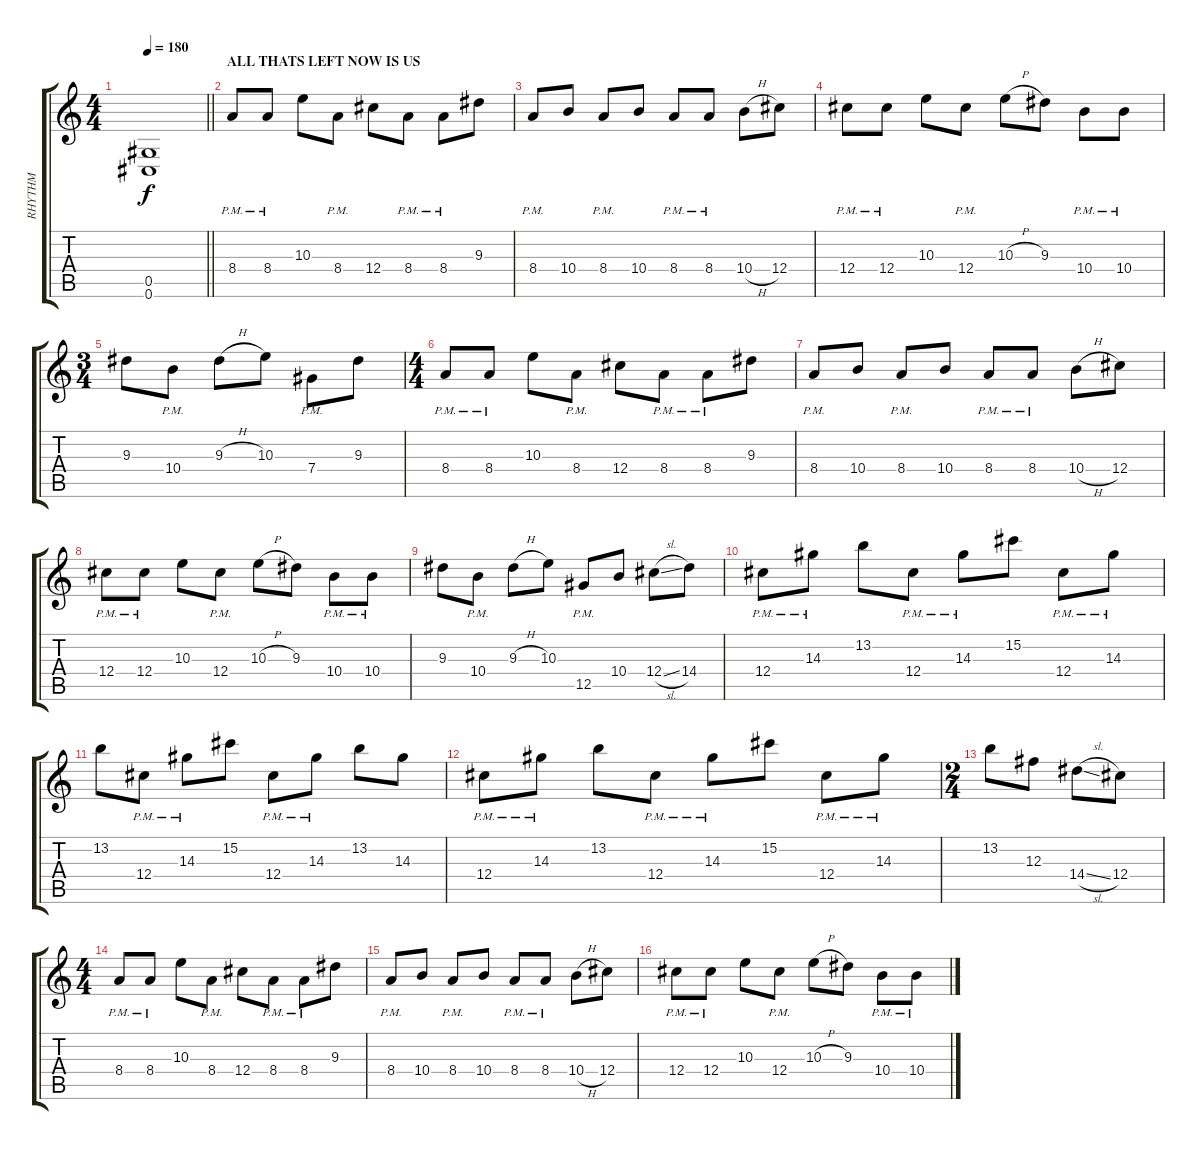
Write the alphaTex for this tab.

\track ("RHYTHM" "RHYTHM") {instrument distortionguitar}
\staff {score tabs}
\tuning (Eb4 Bb3 Gb3 Db3 Ab2 Db2) {hide}
\ts (4 4)
\tempo 180
\clef g2
\barLineRight lightlight
\ks c
(0.5{t} 0.6{t}).1{dy f} |
\section ("" "ALL THATS LEFT NOW IS US")
8.4{pm}.8{balance 13 instrument electricguitarclean} 8.4{pm}.8 10.3.8 8.4{pm}.8 12.4.8 8.4{pm}.8 8.4{pm}.8 9.3.8 |
8.4{pm}.8 10.4.8 8.4{pm}.8 10.4.8 8.4{pm}.8 8.4{pm}.8 10.4{h}.8 12.4.8 |
12.4{pm}.8 12.4{pm}.8 10.3.8 12.4{pm}.8 10.3{h}.8 9.3.8 10.4{pm}.8 10.4{pm}.8 |
\ts (3 4)
9.3.8 10.4{pm}.8 9.3{h}.8 10.3.8 7.4{pm}.8 9.3.8 |
\ts (4 4)
8.4{pm}.8 8.4{pm}.8 10.3.8 8.4{pm}.8 12.4.8 8.4{pm}.8 8.4{pm}.8 9.3.8 |
8.4{pm}.8 10.4.8 8.4{pm}.8 10.4.8 8.4{pm}.8 8.4{pm}.8 10.4{h}.8 12.4.8 |
12.4{pm}.8 12.4{pm}.8 10.3.8 12.4{pm}.8 10.3{h}.8 9.3.8 10.4{pm}.8 10.4{pm}.8 |
9.3.8 10.4{pm}.8 9.3{h}.8 10.3.8 12.5{pm}.8 10.4.8 12.4{sl}.8 14.4.8 |
12.4{pm}.8 14.3{pm}.8 13.2.8 12.4{pm}.8 14.3{pm}.8 15.2.8 12.4{pm}.8 14.3{pm}.8 |
13.2.8 12.4{pm}.8 14.3{pm}.8 15.2.8 12.4{pm}.8 14.3{pm}.8 13.2.8 14.3.8 |
12.4{pm}.8 14.3{pm}.8 13.2.8 12.4{pm}.8 14.3{pm}.8 15.2.8 12.4{pm}.8 14.3{pm}.8 |
\ts (2 4)
13.2.8 12.3.8 14.4{sl}.8 12.4.8 |
\ts (4 4)
8.4{pm}.8 8.4{pm}.8 10.3.8 8.4{pm}.8 12.4.8 8.4{pm}.8 8.4{pm}.8 9.3.8 |
8.4{pm}.8 10.4.8 8.4{pm}.8 10.4.8 8.4{pm}.8 8.4{pm}.8 10.4{h}.8 12.4.8 |
12.4{pm}.8 12.4{pm}.8 10.3.8 12.4{pm}.8 10.3{h}.8 9.3.8 10.4{pm}.8 10.4{pm}.8
